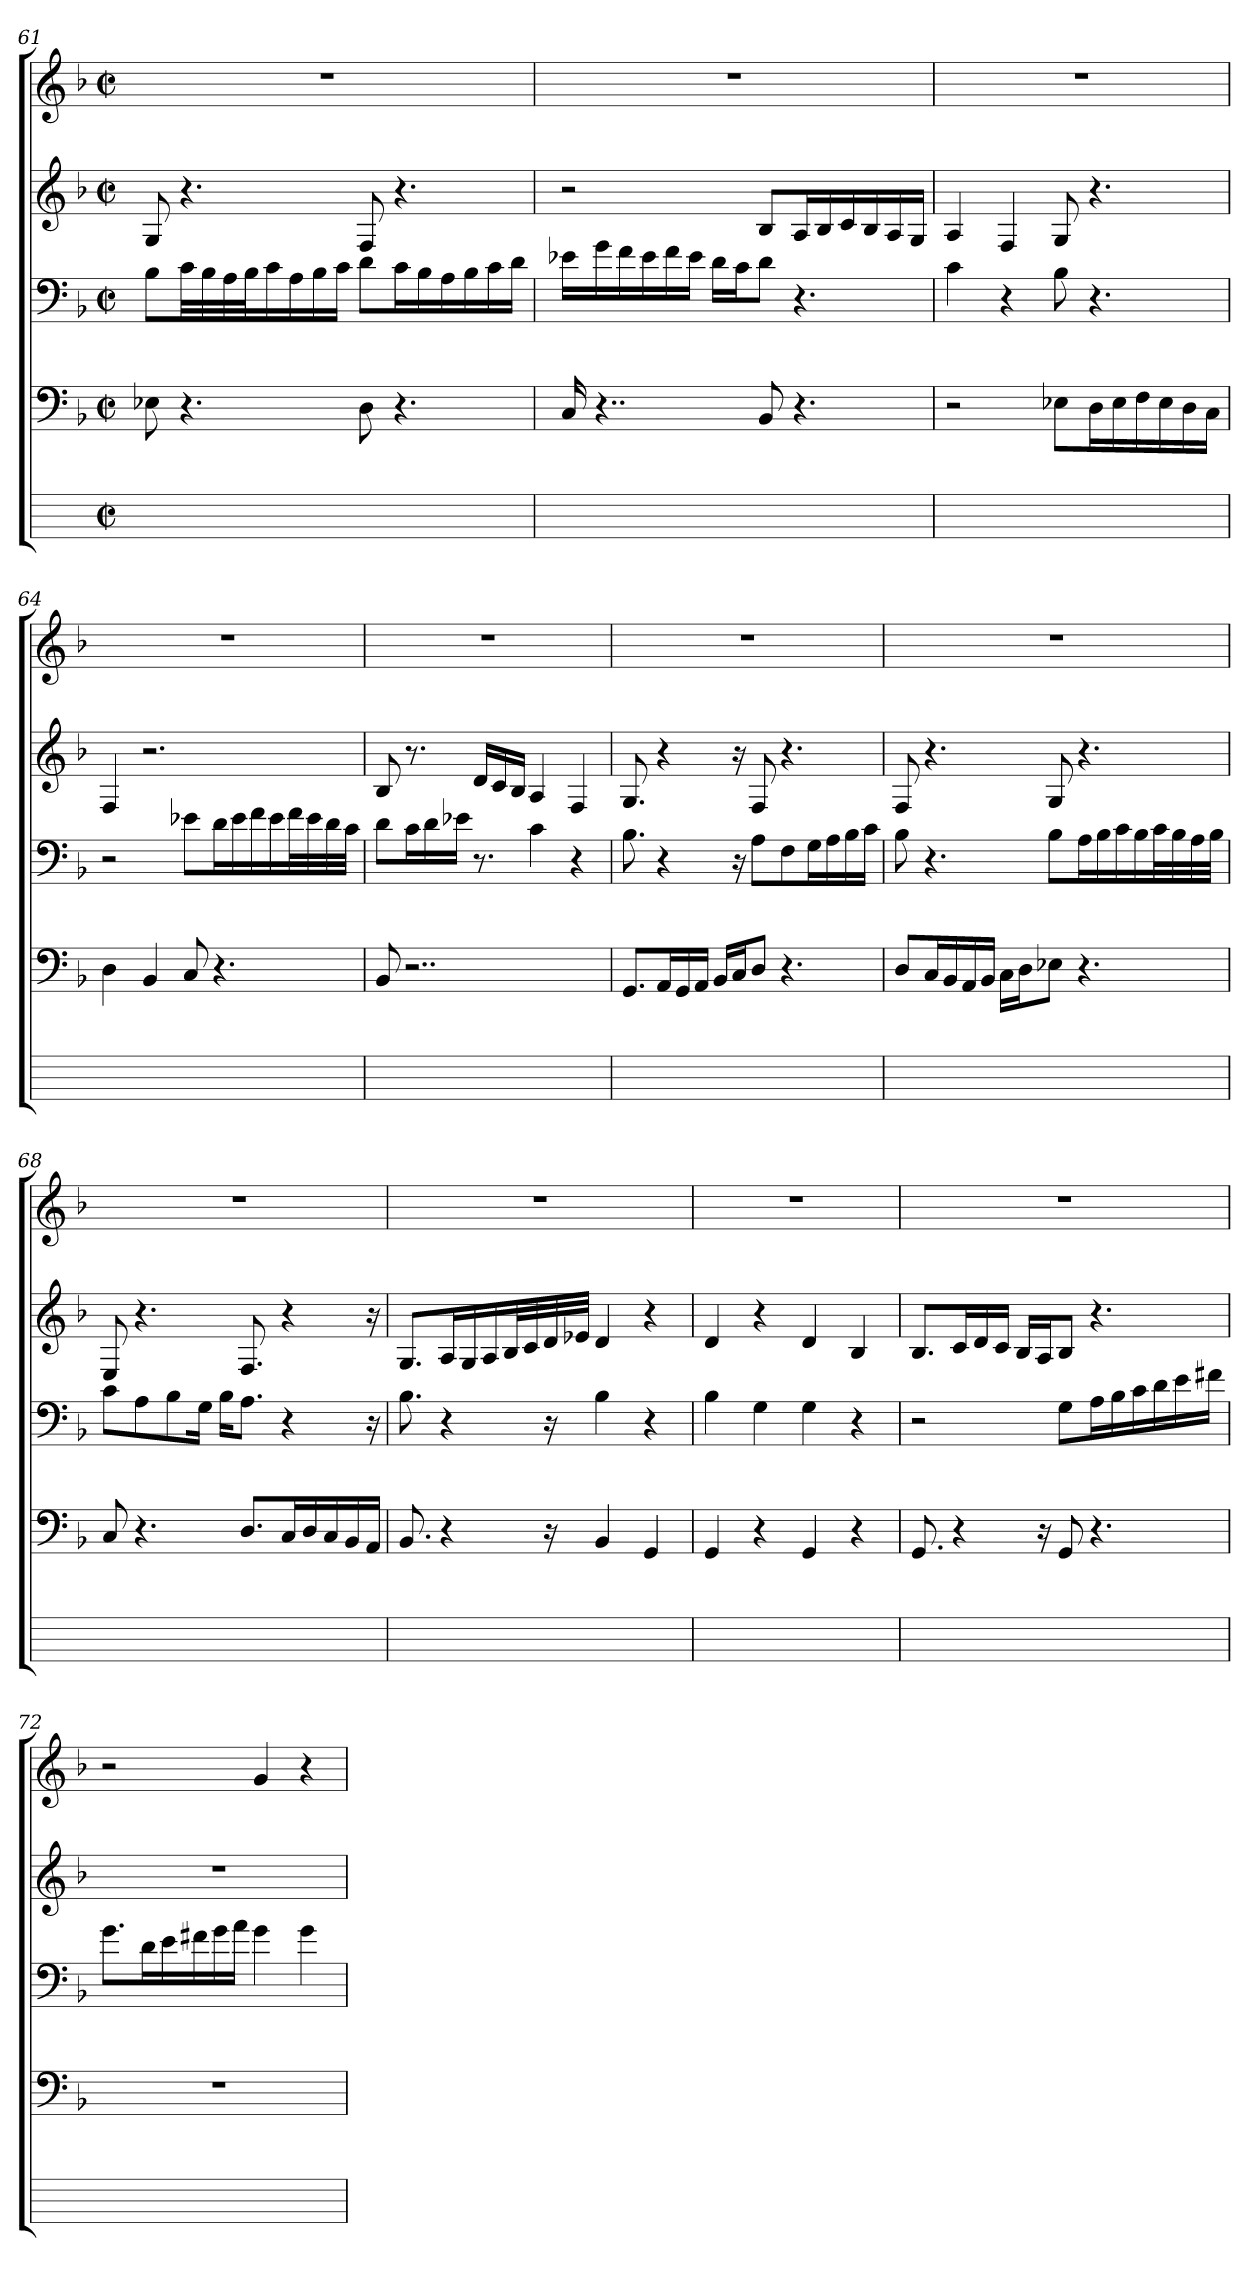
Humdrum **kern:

**kern	**kern	**kern	**kern	**kern
*part5	*part4	*part3	*part2	*part1
*staff5	*staff4	*staff3	*staff2	*staff1
*	*clefF4	*clefF4	*clefG2	*clefG2
*	*k[b-]	*k[b-]	*k[b-]	*k[b-]
*	*F:	*F:	*F:	*F:
*M2/2	*M2/2	*M2/2	*M2/2	*M2/2
*met(c|)	*met(c|)	*met(c|)	*met(c|)	*met(c|)
=61	=61	=61	=61	=61
1ryy	8E-X	8B-L	8G	1r
.	4.r	32ciLL	4.r	.
.	.	32B-i	.	.
.	.	32Ai	.	.
.	.	32B-iJ	.	.
.	.	16ci	.	.
.	.	16Ai	.	.
.	.	16B-j	.	.
.	.	16ciJJ	.	.
.	8D	8dL	8F	.
.	4.r	16ciL	4.r	.
.	.	16B-i	.	.
.	.	16Ai	.	.
.	.	16B-i	.	.
.	.	16ci	.	.
.	.	16diJJ	.	.
=62	=62	=62	=62	=62
1ryy	16C	16e-XLL	2r	1r
.	4..r	16gi	.	.
.	.	16fi	.	.
.	.	16e-i	.	.
.	.	16fi	.	.
.	.	16e-iJJ	.	.
.	.	16diLL	.	.
.	.	16ciJ	.	.
.	8BB-	8dJ	8B-L	.
.	4.r	4.r	16AiL	.
.	.	.	16B-i	.
.	.	.	16ci	.
.	.	.	16B-i	.
.	.	.	16Ai	.
.	.	.	16GiJJ	.
=63	=63	=63	=63	=63
1ryy	2r	4c	4A	1r
.	.	4r	4F	.
.	8E-XL	8B-	8G	.
.	16DiL	4.r	4.r	.
.	16E-i	.	.	.
.	16Fi	.	.	.
.	16E-i	.	.	.
.	16Di	.	.	.
.	16CiJJ	.	.	.
=64	=64	=64	=64	=64
1ryy	4D	2r	4F	1r
.	4BB-	.	2.r	.
.	8C	8e-XL	.	.
.	4.r	16diL	.	.
.	.	16e-i	.	.
.	.	16fi	.	.
.	.	16e-i	.	.
.	.	32fiL	.	.
.	.	32e-i	.	.
.	.	32di	.	.
.	.	32ciJJJ	.	.
=65	=65	=65	=65	=65
1ryy	8BB-	8dL	8B-	1r
.	2..r	16ciL	8.r	.
.	.	16di	.	.
.	.	16e-XZJJ	.	.
.	.	8.r	16diLL	.
.	.	.	16ci	.
.	.	.	16B-iJJ	.
.	.	4c	4A	.
.	.	4r	4F	.
=66	=66	=66	=66	=66
1ryy	8.GGL	8.B-	8.G	1r
.	16AAiL	4r	4r	.
.	16GGi	.	.	.
.	16AAiJJ	.	.	.
.	16BB-iLL	.	.	.
.	16CiJ	16r	16r	.
.	8DJ	8AL	8F	.
.	4.r	8Fi	4.r	.
.	.	16GiL	.	.
.	.	16Ai	.	.
.	.	16B-i	.	.
.	.	16ciJJ	.	.
=67	=67	=67	=67	=67
1ryy	8DL	8B-	8F	1r
.	16CiL	4.r	4.r	.
.	16BB-i	.	.	.
.	16AAi	.	.	.
.	16BB-iJJ	.	.	.
.	16CiLL	.	.	.
.	16DiJ	.	.	.
.	8E-XVJ	8B-L	8G	.
.	4.r	16AiL	4.r	.
.	.	16B-i	.	.
.	.	16ci	.	.
.	.	16B-i	.	.
.	.	32ciL	.	.
.	.	32B-i	.	.
.	.	32Ai	.	.
.	.	32B-iJJJ	.	.
=68	=68	=68	=68	=68
1ryy	8C	8cL	8E	1r
.	4.r	8Ai	4.r	.
.	.	8B-i	.	.
.	.	16GiJk	.	.
.	.	16B-iKL	.	.
.	8.DL	8.AJ	8.F	.
.	16CiL	4r	4r	.
.	16Di	.	.	.
.	16Ci	.	.	.
.	16BB-i	.	.	.
.	16AAiJJ	16r	16r	.
=69	=69	=69	=69	=69
1ryy	8.BB-	8.B-	8.GZL	1r
.	4r	4r	16AiL	.
.	.	.	16Gi	.
.	.	.	16Ai	.
.	.	.	32B-iL	.
.	.	.	32ci	.
.	16r	16r	32di	.
.	.	.	32e-XiJJJ	.
.	4BB-j	4B-	4d	.
.	4GG	4r	4r	.
=70	=70	=70	=70	=70
1ryy	4GG	4B-j	4d	1r
.	4r	4G	4r	.
.	4GGj	4G	4dj	.
.	4r	4r	4B-	.
=71	=71	=71	=71	=71
1ryy	8.GGj	2r	8.B-L	1r
.	4r	.	16ciL	.
.	.	.	16di	.
.	.	.	16ciJJ	.
.	.	.	16B-iLL	.
.	16r	.	16AiJ	.
.	8GGj	8GL	8B-jJ	.
.	4.r	16AiL	4.r	.
.	.	16B-i	.	.
.	.	16ci	.	.
.	.	16di	.	.
.	.	16ei	.	.
.	.	16f#XiJJ	.	.
=72	=72	=72	=72	=72
1ryy	1r	8.gL	1r	2r
.	.	16diL	.	.
.	.	16ei	.	.
.	.	16f#Xi	.	.
.	.	16gi	.	.
.	.	16aiJJ	.	.
.	.	4g	.	4gj
.	.	4g	.	4r
=	=	=	=	=
*-	*-	*-	*-	*-
